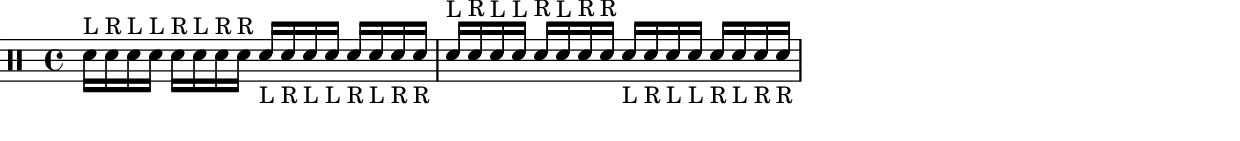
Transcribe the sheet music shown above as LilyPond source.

%% Generated by lilypond-book
%% Options: [exampleindent=10.16\mm,indent=0\mm,line-width=160\mm,paper-height=845.047\pt,paper-width=597.508\pt,papersize='(cons (* 597.508 pt) (* 845.047 pt)),quote]
\include "lilypond-book-preamble.ly"


% ****************************************************************
% Start cut-&-pastable-section
% ****************************************************************

#(ly:set-option 'eps-box-padding 3.000000)



\paper {
  #(set-paper-size '(cons (* 597.508 pt) (* 845.047 pt)))
  indent = 0\mm
  line-width = 160\mm
  % offset the left padding, also add 1mm as lilypond creates cropped
  % images with a little space on the right
  line-width = #(- line-width (* mm  3.000000) (* mm 1))
  line-width = 160\mm - 2.0 * 10.16\mm
  % offset the left padding, also add 1mm as lilypond creates cropped
  % images with a little space on the right
  line-width = #(- line-width (* mm  3.000000) (* mm 1))
}

\layout {
  
}




% ****************************************************************
% ly snippet:
% ****************************************************************
\sourcefileline 154
\drums {
  \repeat unfold 2 {
    sn16^"L" sn^"R" sn^"L" sn^"L" sn^"R" sn^"L" sn^"R" sn^"R"
    \stemUp
    sn16_"L" sn_"R" sn_"L" sn_"L" sn_"R" sn_"L" sn_"R" sn_"R"
  }
}


% ****************************************************************
% end ly snippet
% ****************************************************************
